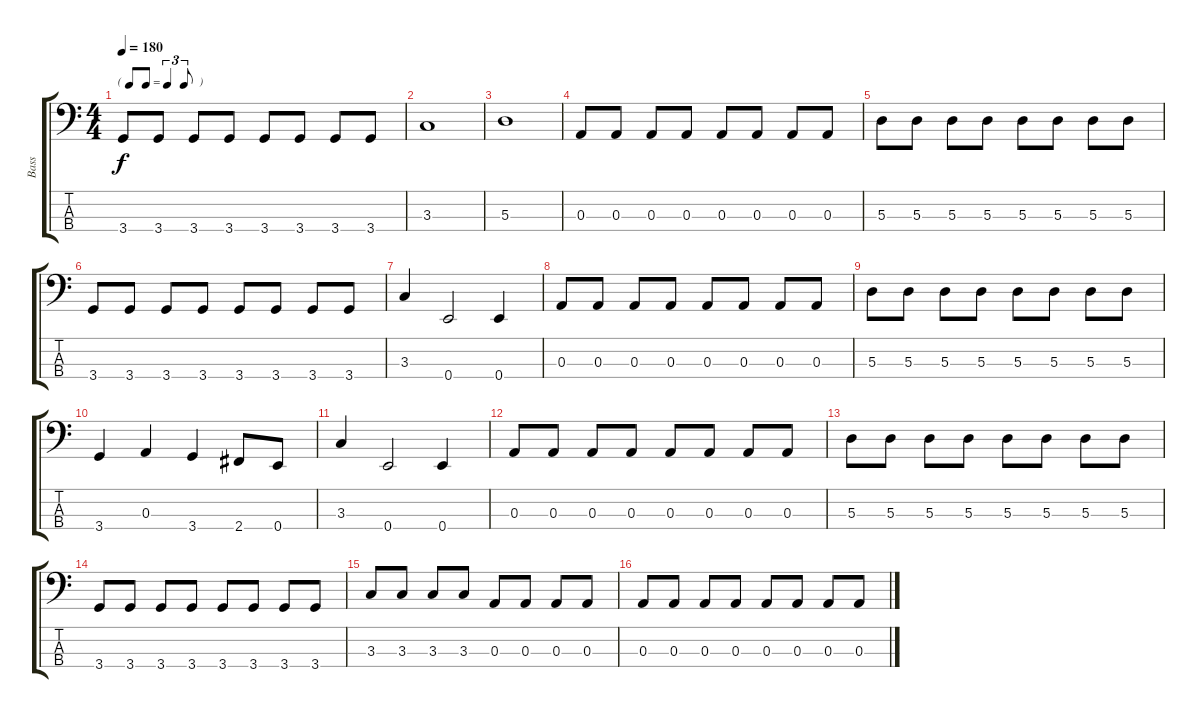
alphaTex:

\track ("Bass" "Bass") {instrument slapbass2}
\staff {score tabs}
\tuning (G2 D2 A1 E1) {hide}
\ts (4 4)
\tf triplet8th
\tempo 180
\clef f4
\ks c
3.4.8{dy f} 3.4.8 3.4.8 3.4.8 3.4.8 3.4.8 3.4.8 3.4.8 |
3.3.1 |
5.3.1 |
0.3.8 0.3.8 0.3.8 0.3.8 0.3.8 0.3.8 0.3.8 0.3.8 |
5.3.8 5.3.8 5.3.8 5.3.8 5.3.8 5.3.8 5.3.8 5.3.8 |
3.4.8 3.4.8 3.4.8 3.4.8 3.4.8 3.4.8 3.4.8 3.4.8 |
3.3.4 0.4.2 0.4.4 |
0.3.8 0.3.8 0.3.8 0.3.8 0.3.8 0.3.8 0.3.8 0.3.8 |
5.3.8 5.3.8 5.3.8 5.3.8 5.3.8 5.3.8 5.3.8 5.3.8 |
3.4.4 0.3.4 3.4.4 2.4.8 0.4.8 |
3.3.4 0.4.2 0.4.4 |
0.3.8 0.3.8 0.3.8 0.3.8 0.3.8 0.3.8 0.3.8 0.3.8 |
5.3.8 5.3.8 5.3.8 5.3.8 5.3.8 5.3.8 5.3.8 5.3.8 |
3.4.8 3.4.8 3.4.8 3.4.8 3.4.8 3.4.8 3.4.8 3.4.8 |
3.3.8 3.3.8 3.3.8 3.3.8 0.3.8 0.3.8 0.3.8 0.3.8 |
0.3.8 0.3.8 0.3.8 0.3.8 0.3.8 0.3.8 0.3.8 0.3.8
